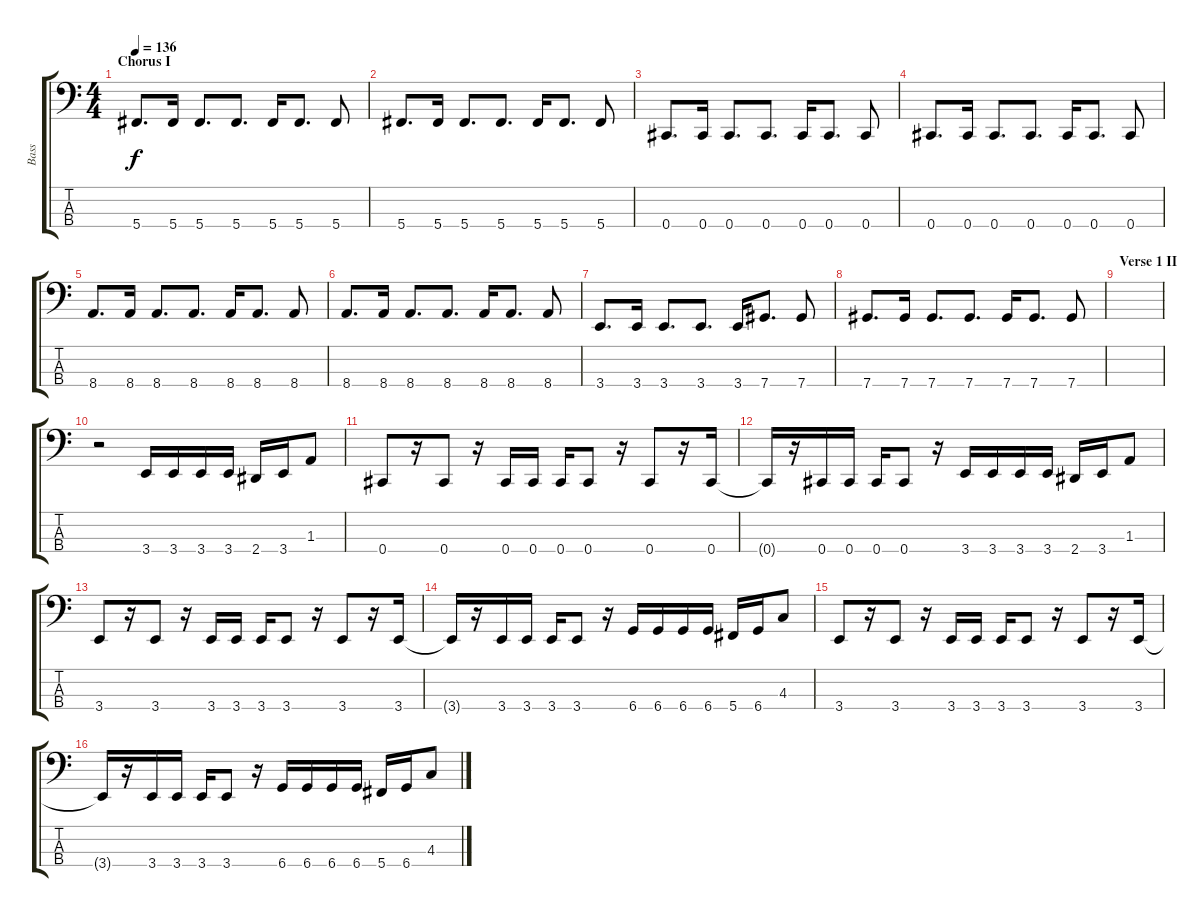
\track ("Bass" "Bass") {instrument electricbasspick}
\staff {score tabs}
\tuning (Gb2 Db2 Ab1 Db1) {hide}
\ts (4 4)
\section ("" "Chorus I")
\tempo 136
\clef f4
\ks c
5.4.8{d dy f} 5.4.16 5.4.8{d} 5.4.8{d} 5.4.16 5.4.8{d} 5.4.8 |
5.4.8{d} 5.4.16 5.4.8{d} 5.4.8{d} 5.4.16 5.4.8{d} 5.4.8 |
0.4.8{d} 0.4.16 0.4.8{d} 0.4.8{d} 0.4.16 0.4.8{d} 0.4.8 |
0.4.8{d} 0.4.16 0.4.8{d} 0.4.8{d} 0.4.16 0.4.8{d} 0.4.8 |
8.4.8{d} 8.4.16 8.4.8{d} 8.4.8{d} 8.4.16 8.4.8{d} 8.4.8 |
8.4.8{d} 8.4.16 8.4.8{d} 8.4.8{d} 8.4.16 8.4.8{d} 8.4.8 |
3.4.8{d} 3.4.16 3.4.8{d} 3.4.8{d} 3.4.16 7.4.8{d} 7.4.8 |
7.4.8{d} 7.4.16 7.4.8{d} 7.4.8{d} 7.4.16 7.4.8{d} 7.4.8 |
\section ("" "Verse 1 II")
|
r.2 3.4.16 3.4.16 3.4.16 3.4.16 2.4.16 3.4.16 1.3.8 |
0.4.8 r.16 0.4.8 r.16 0.4.16 0.4.16 0.4.16 0.4.8 r.16 0.4.8 r.16 0.4.16 |
0.4{t}.16 r.16 0.4.16 0.4.16 0.4.16 0.4.8 r.16 3.4.16 3.4.16 3.4.16 3.4.16 2.4.16 3.4.16 1.3.8 |
3.4.8 r.16 3.4.8 r.16 3.4.16 3.4.16 3.4.16 3.4.8 r.16 3.4.8 r.16 3.4.16 |
3.4{t}.16 r.16 3.4.16 3.4.16 3.4.16 3.4.8 r.16 6.4.16 6.4.16 6.4.16 6.4.16 5.4.16 6.4.16 4.3.8 |
3.4.8 r.16 3.4.8 r.16 3.4.16 3.4.16 3.4.16 3.4.8 r.16 3.4.8 r.16 3.4.16 |
3.4{t}.16 r.16 3.4.16 3.4.16 3.4.16 3.4.8 r.16 6.4.16 6.4.16 6.4.16 6.4.16 5.4.16 6.4.16 4.3.8
